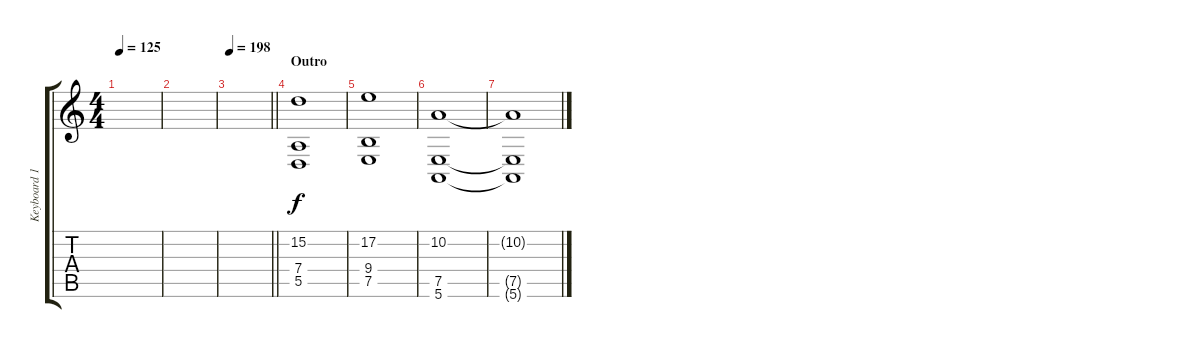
\track ("Keyboard 1" "Keyboard 1") {instrument lead8bassandlead}
\staff {score tabs}
\tuning (E4 B3 G3 D3 A2 E2) {hide}
\ts (4 4)
\tempo 125
\clef g2
\ks c
|
|
\tempo 198
\barLineRight lightlight
|
\section ("" "Outro")
(15.2 7.4 5.5).1 |
(17.2 9.4 7.5).1 |
(10.2 7.5 5.6).1 |
(10.2{t} 7.5{t} 5.6{t}).1
